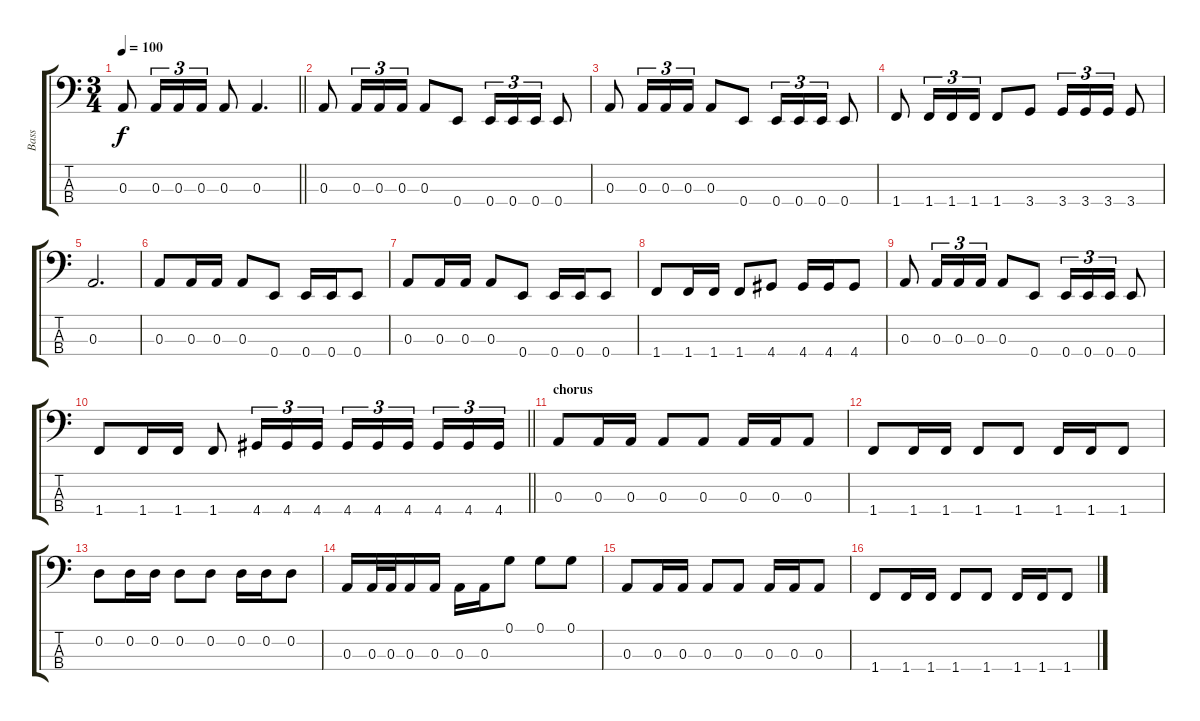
\track ("Bass" "Bass") {instrument electricbassfinger}
\staff {score tabs}
\tuning (G2 D2 A1 E1) {hide}
\ts (3 4)
\tempo 100
\clef f4
\barLineRight lightlight
\ks c
0.3.8{dy f} 0.3.16{tu (3 2)} 0.3.16{tu (3 2)} 0.3.16{tu (3 2)} 0.3.8 0.3.4{d} |
\section ("" "")
0.3.8 0.3.16{tu (3 2)} 0.3.16{tu (3 2)} 0.3.16{tu (3 2)} 0.3.8 0.4.8 0.4.16{tu (3 2)} 0.4.16{tu (3 2)} 0.4.16{tu (3 2)} 0.4.8 |
0.3.8 0.3.16{tu (3 2)} 0.3.16{tu (3 2)} 0.3.16{tu (3 2)} 0.3.8 0.4.8 0.4.16{tu (3 2)} 0.4.16{tu (3 2)} 0.4.16{tu (3 2)} 0.4.8 |
1.4.8 1.4.16{tu (3 2)} 1.4.16{tu (3 2)} 1.4.16{tu (3 2)} 1.4.8 3.4.8 3.4.16{tu (3 2)} 3.4.16{tu (3 2)} 3.4.16{tu (3 2)} 3.4.8 |
0.3.2{d} |
0.3.8 0.3.16 0.3.16 0.3.8 0.4.8 0.4.16 0.4.16 0.4.8 |
0.3.8 0.3.16 0.3.16 0.3.8 0.4.8 0.4.16 0.4.16 0.4.8 |
1.4.8 1.4.16 1.4.16 1.4.8 4.4.8 4.4.16 4.4.16 4.4.8 |
0.3.8 0.3.16{tu (3 2)} 0.3.16{tu (3 2)} 0.3.16{tu (3 2)} 0.3.8 0.4.8 0.4.16{tu (3 2)} 0.4.16{tu (3 2)} 0.4.16{tu (3 2)} 0.4.8 |
\barLineRight lightlight
1.4.8 1.4.16 1.4.16 1.4.8 4.4.16{tu (3 2)} 4.4.16{tu (3 2)} 4.4.16{tu (3 2)} 4.4.16{tu (3 2)} 4.4.16{tu (3 2)} 4.4.16{tu (3 2) beam splitsecondary} 4.4.16{tu (3 2)} 4.4.16{tu (3 2)} 4.4.16{tu (3 2)} |
\section ("" "chorus")
0.3.8 0.3.16 0.3.16 0.3.8 0.3.8 0.3.16 0.3.16 0.3.8 |
1.4.8 1.4.16 1.4.16 1.4.8 1.4.8 1.4.16 1.4.16 1.4.8 |
0.2.8 0.2.16 0.2.16 0.2.8 0.2.8 0.2.16 0.2.16 0.2.8 |
0.3.16 0.3.32 0.3.32 0.3.16 0.3.16 0.3.16 0.3.16 0.1.8 0.1.8 0.1.8 |
0.3.8 0.3.16 0.3.16 0.3.8 0.3.8 0.3.16 0.3.16 0.3.8 |
1.4.8 1.4.16 1.4.16 1.4.8 1.4.8 1.4.16 1.4.16 1.4.8
